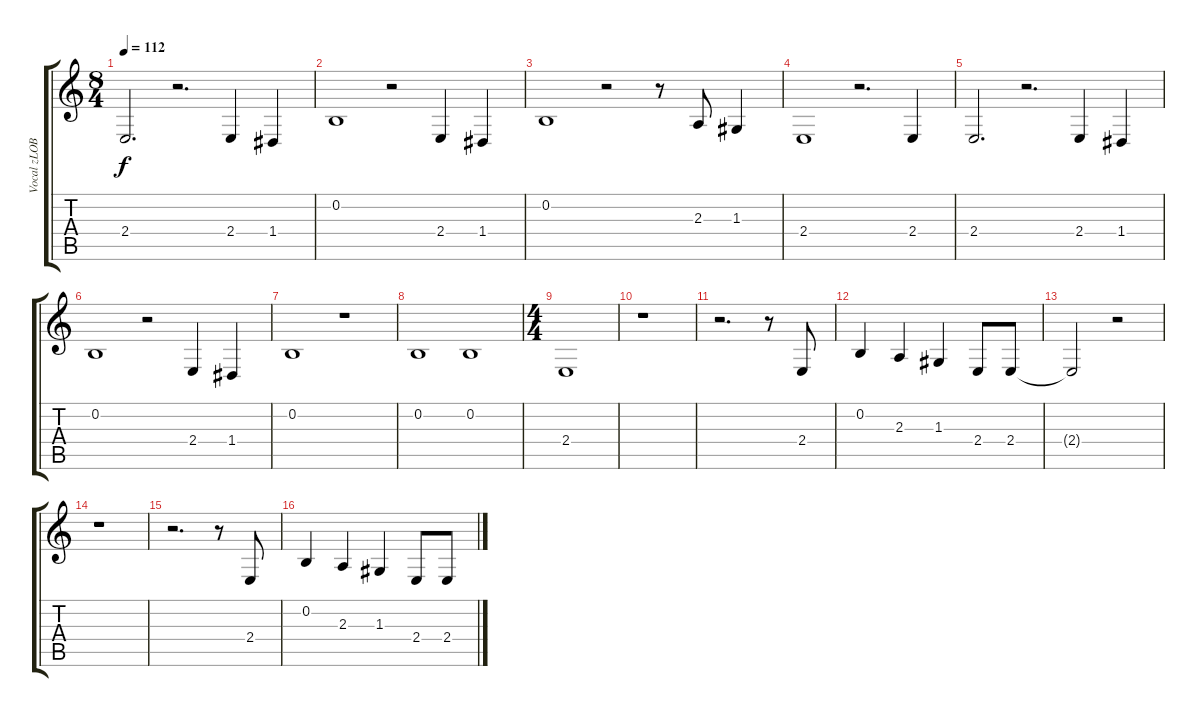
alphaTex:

\track ("Vocal zLOB" "Vocal zLOB") {instrument altosax}
\staff {score tabs}
\tuning (E4 B3 G3 D3 A2 E2) {hide}
\ts (8 4)
\tempo 112
\clef g2
\ks c
2.4.2{d dy f} r.2{d} 2.4.4 1.4.4 |
0.2.1 r.2 2.4.4 1.4.4 |
0.2.1 r.2 r.8 2.3.8 1.3.4 |
2.4.1 r.2{d} 2.4.4 |
2.4.2{d} r.2{d} 2.4.4 1.4.4 |
0.2.1 r.2 2.4.4 1.4.4 |
0.2.1 r.1 |
0.2.1 0.2.1 |
\ts (4 4)
2.4.1 |
r.1 |
r.2{d} r.8 2.4.8 |
0.2.4 2.3.4 1.3.4 2.4.8 2.4.8 |
2.4{t}.2 r.2 |
r.1 |
r.2{d} r.8 2.4.8 |
0.2.4 2.3.4 1.3.4 2.4.8 2.4.8
